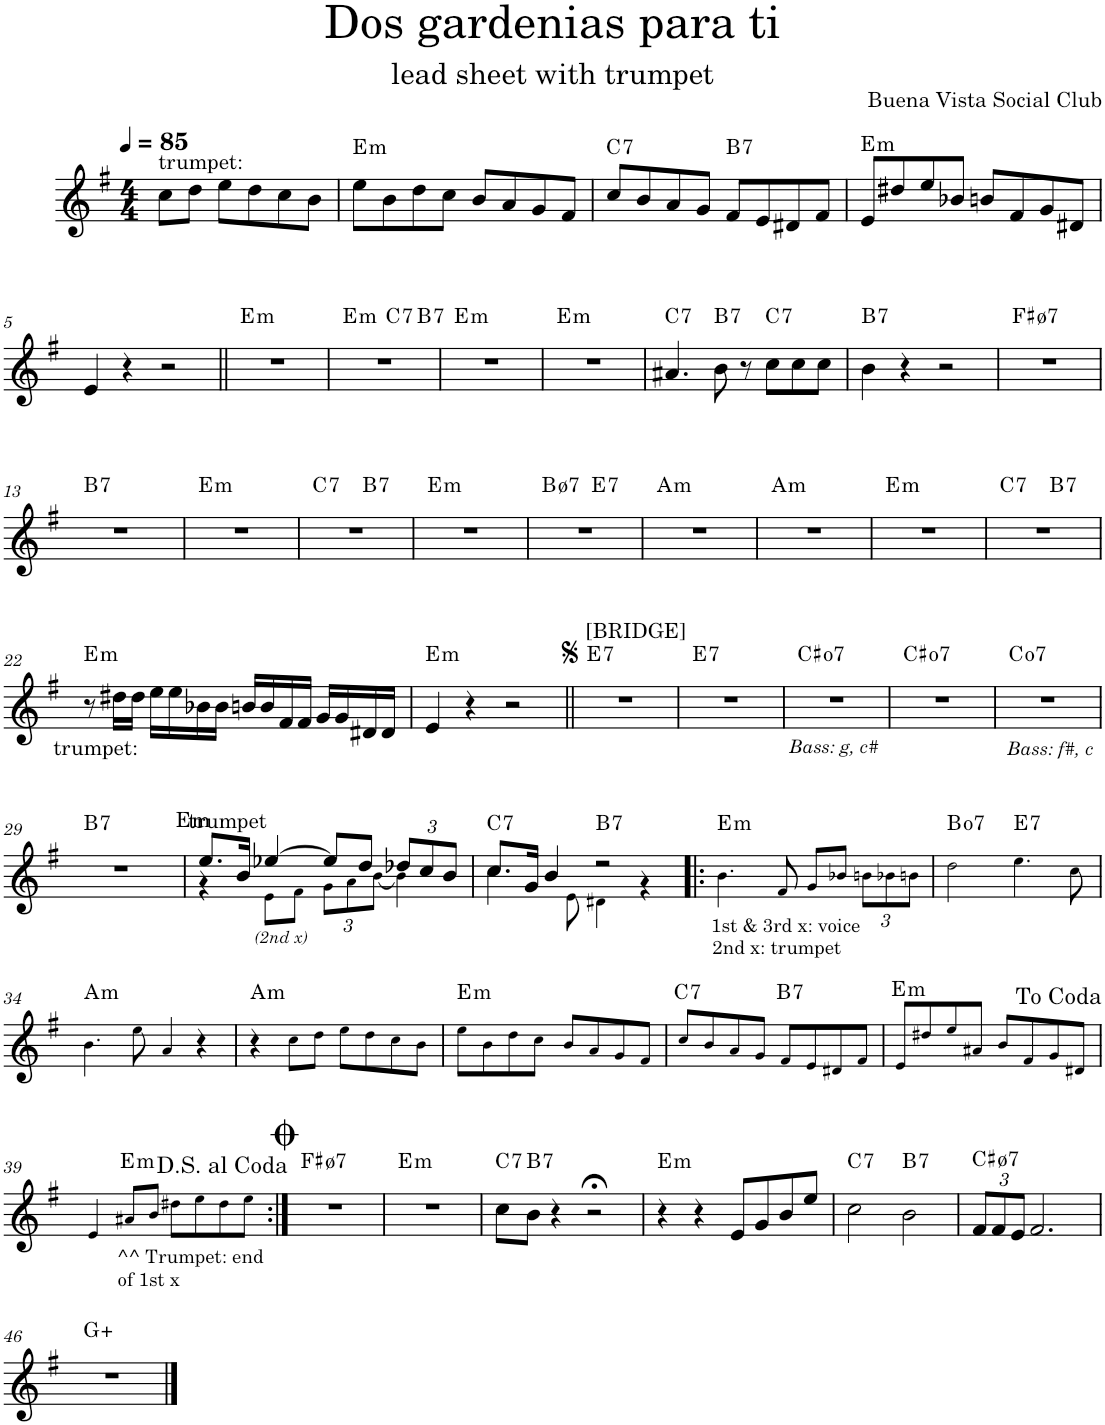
**kern	**harte
*part1	*part1
*staff1	*
*I"Piano	*
*I'Pno.	*
*clefG2	*
*k[f#]	*
*M4/4	*
*MM85	*
=1	=1
!LO:TX:a:t=trumpet&colon;	!
8cc\L	.
8dd\J	.
8ee\L	.
8dd\	.
8cc\	.
8b\J	.
=2	=2
!	!LO:H:kt=m
8ee\L	E:min
8b\	.
8dd\	.
8cc\J	.
8b/L	.
8a/	.
8g/	.
8f#/J	.
=3	=3
!	!LO:H:kt=7
8cc/L	C:7
8b/	.
8a/	.
8g/J	.
!	!LO:H:kt=7
8f#/L	B:7
8e/	.
8d#X/	.
8f#/J	.
=4	=4
!	!LO:H:kt=m
8e/L	E:min
8dd#X/	.
8ee/	.
8b-X/J	.
8bn/L	.
8f#/	.
8g/	.
8d#X/J	.
!!LO:LB:g=z
=5	=5
4e/	.
4r	.
2r	.
=6||	=6||
!	!LO:H:kt=m
1r	E:min
=7	=7
!	!LO:H:kt=m
*^	*
*	*^	*
1r	2ryy	2.ryy	E:min
!	!	!	!LO:H:kt=7
.	2ryy	.	C:7
!	!	!	!LO:H:kt=7
.	.	4ryy	B:7
=8	=8	=8	=8
!	!	!	!LO:H:kt=m
*v	*v	*v	*
1r	E:min
=9	=9
!	!LO:H:kt=m
1r	E:min
=10	=10
!	!LO:H:kt=7
4.a#X/	C:7
!	!LO:H:kt=7
8b\	B:7
8r	.
!	!LO:H:kt=7
8cc\L	C:7
8cc\	.
8cc\J	.
=11	=11
!	!LO:H:kt=7
4b\	B:7
4r	.
2r	.
=12	=12
!	!LO:H:kt=7
1r	F#:hdim7
!!LO:LB:g=z
=13	=13
!	!LO:H:kt=7
1r	B:7
=14	=14
!	!LO:H:kt=m
1r	E:min
=15	=15
!	!LO:H:kt=7
*^	*
1r	2ryy	C:7
!	!	!LO:H:kt=7
.	2ryy	B:7
=16	=16	=16
!	!	!LO:H:kt=m
*v	*v	*
1r	E:min
=17	=17
!	!LO:H:kt=7
*^	*
1r	2ryy	B:hdim7
!	!	!LO:H:kt=7
.	2ryy	E:7
=18	=18	=18
!	!	!LO:H:kt=m
*v	*v	*
1r	A:min
=19	=19
!	!LO:H:kt=m
1r	A:min
=20	=20
!	!LO:H:kt=m
1r	E:min
=21	=21
!	!LO:H:kt=7
*^	*
1r	2ryy	C:7
!	!	!LO:H:kt=7
.	2ryy	B:7
!!LO:LB:g=z	!!
=22	=22	=22
!LO:TX:b:t=trumpet&colon;	!	!LO:H:kt=m
*v	*v	*
8r	E:min
16dd#X\LL	.
16dd#\JJ	.
16ee\LL	.
16ee\	.
16b-X\	.
16b-\JJ	.
16bn/LL	.
16b/	.
16f#/	.
16f#/JJ	.
16g/LL	.
16g/	.
16d#X/	.
16d#/JJ	.
=23	=23
!	!LO:H:kt=m
4e/	E:min
4r	.
2r	.
=24||	=24||
!LO:TX:a:t=[BRIDGE]	!LO:H:kt=7
1r	E:7
=25	=25
!	!LO:H:kt=7
1r	E:7
=26	=26
!LO:TX:b:i:t=Bass&colon; g, c#	!LO:H:kt=7
1r	C#:dim7
=27	=27
!	!LO:H:kt=7
1r	C#:dim7
=28	=28
!LO:TX:b:i:t=Bass&colon; f#, c	!LO:H:kt=7
1r	C:dim7
!!LO:LB:g=z
=29	=29
!	!LO:H:kt=7
1r	B:7
=30	=30
*^	*
!	!	!LO:H:n=1:kt=m
!	!	!LO:H:n=2:kt=trumpet
8.ee/L	4r	E:min N
16b/Jk	.	.
!LO:TX:b:i:t=(2nd x)	!	!
[4ee-X/	8e!\L	.
.	8f#!\J	.
*	*Xbrackettup	*
8ee-/L]	12g!\L	.
.	12a!\	.
8dd/J	.	.
.	[12b!\J	.
12dd-X/L	4b!\]	.
12cc/	.	.
12b/J	.	.
=31	=31	=31
!	!	!LO:H:kt=7
8.cc/L	4.cc\	C:7
16g/Jk	.	.
4b/	.	.
.	8e!\	.
!	!	!LO:H:kt=7
2r	4d#X!\	B:7
.	4r	.
=32!|:	=32!|:	=32!|:
!LO:TX:b:t=1st & 3rd x&colon; voice	!	!
!LO:TX:b:t=2nd x&colon; trumpet	!	!LO:H:kt=m
*v	*v	*
4.b!\	E:min
8f#!/	.
8g!/L	.
8b-X!/J	.
12bn!\L	.
12b-X!\	.
12bn!\J	.
=33	=33
!	!LO:H:kt=7
2dd!\	B:dim7
!	!LO:H:kt=7
4.ee!\	E:7
8cc!\	.
!!LO:LB:g=z
=34	=34
!	!LO:H:kt=m
4.b!\	A:min
8ee!\	.
4a!/	.
4r	.
=35	=35
!	!LO:H:kt=m
4r	A:min
8cc!\L	.
8dd!\J	.
8ee!\L	.
8dd!\	.
8cc!\	.
8b!\J	.
=36	=36
!	!LO:H:kt=m
8ee!\L	E:min
8b!\	.
8dd!\	.
8cc!\J	.
8b!/L	.
8a!/	.
8g!/	.
8f#!/J	.
=37	=37
!	!LO:H:kt=7
8cc!/L	C:7
8b!/	.
8a!/	.
8g!/J	.
!	!LO:H:kt=7
8f#!/L	B:7
8e!/	.
8d#X!/	.
8f#!/J	.
=38	=38
!	!LO:H:kt=m
8e!/L	E:min
8dd#X!/	.
8ee!/	.
8a#X!/J	.
8b!/L	.
8f#!/	.
8g!/	.
8d#X!/J	.
!!LO:LB:g=z
=39	=39
4e!/	.
!LO:TX:b:t=^^ Trumpet&colon; end	!
!LO:TX:b:t=of 1st x	!LO:H:kt=m
8a#X!/L	E:min
8b!/J	.
8dd#X!\L	.
8ee!\	.
8dd#!\	.
8ee!\J	.
=40:|!	=40:|!
!	!LO:H:kt=7
1r	F#:hdim7
=41	=41
!	!LO:H:kt=m
1r	E:min
=42	=42
!	!LO:H:kt=7
8cc\L	C:7
!	!LO:H:kt=7
8b\J	B:7
4r	.
2r;<	.
=43	=43
!	!LO:H:kt=m
4r	E:min
4r	.
8e/L	.
8g/	.
8b/	.
8ee/J	.
=44	=44
!	!LO:H:kt=7
2cc\	C:7
!	!LO:H:kt=7
2b\	B:7
=45	=45
!	!LO:H:kt=7
12f#/L	C#:hdim7
12f#/	.
12e/J	.
2.f#/	.
!!LO:LB:g=z
=46	=46
1r	G:aug
==	==
*-	*-
